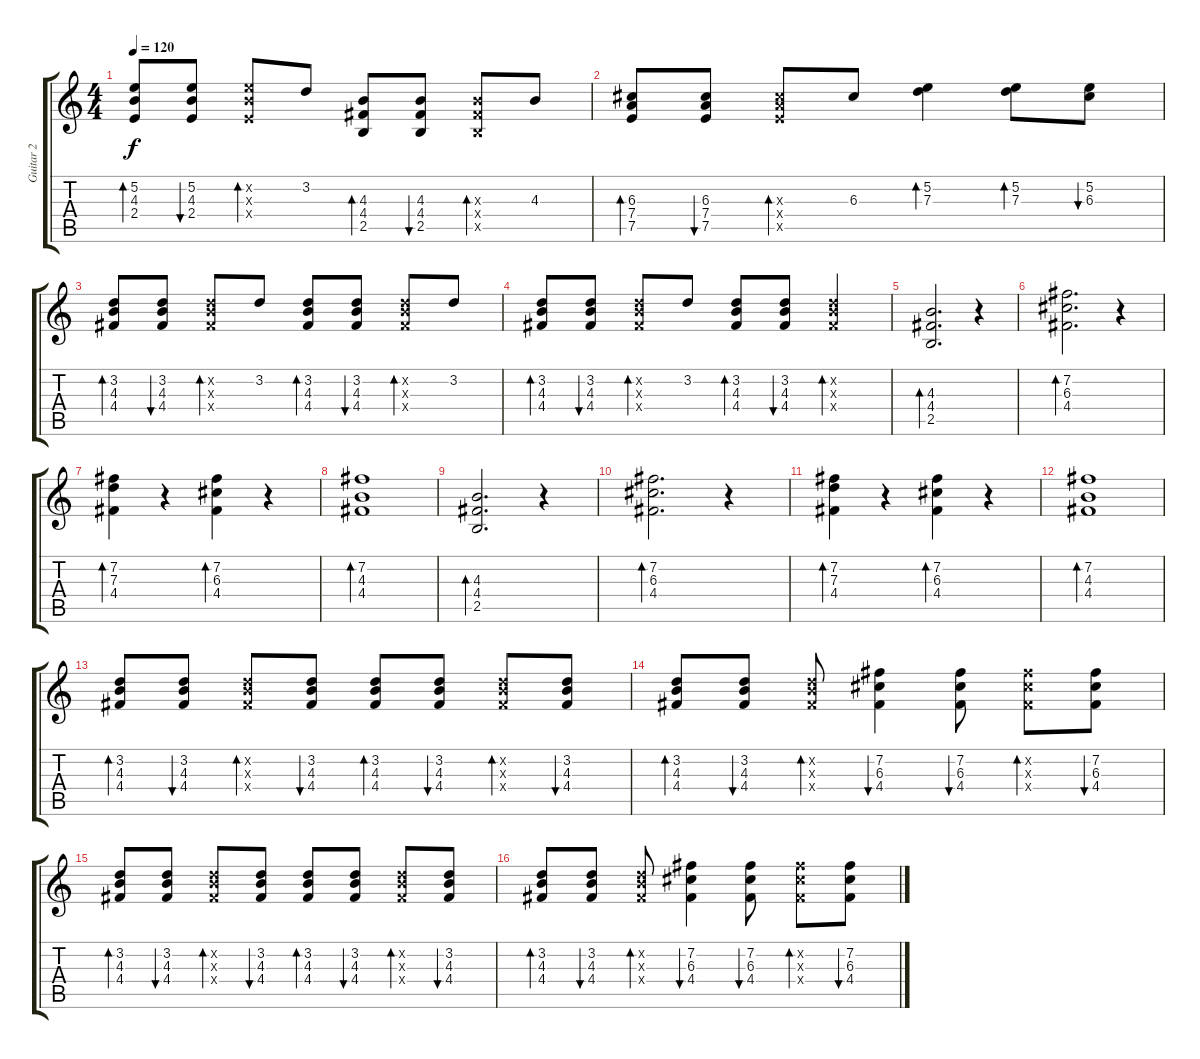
\track ("Guitar 2" "Guitar 2") {instrument acousticguitarsteel}
\staff {score tabs}
\tuning (E4 B3 G3 D3 A2 E2) {hide}
\ts (4 4)
\tempo 120
\clef g2
\ks c
(5.2 4.3 2.4).8{bd 30 dy f} (5.2 4.3 2.4).8{bu 30} (5.2{x} 4.3{x} 2.4{x}).8{bd 30} 3.2.8 (4.3 4.4 2.5).8{bd 30} (4.3 4.4 2.5).8{bu 30} (4.3{x} 4.4{x} 2.5{x}).8{bd 30} 4.3.8 |
(6.3 7.4 7.5).8{bd 30} (6.3 7.4 7.5).8{bu 30} (6.3{x} 7.4{x} 7.5{x}).8{bd 30} 6.3.8 (5.2 7.3).4{bd 30} (5.2 7.3).8{bd 30} (5.2 6.3).8{bu 30} |
(3.2 4.3 4.4).8{bd 30} (3.2 4.3 4.4).8{bu 30} (3.2{x} 4.3{x} 4.4{x}).8{bd 30} 3.2.8 (3.2 4.3 4.4).8{bd 30} (3.2 4.3 4.4).8{bu 30} (3.2{x} 4.3{x} 4.4{x}).8{bd 30} 3.2.8 |
(3.2 4.3 4.4).8{bd 30} (3.2 4.3 4.4).8{bu 30} (3.2{x} 4.3{x} 4.4{x}).8{bd 30} 3.2.8 (3.2 4.3 4.4).8{bd 30} (3.2 4.3 4.4).8{bu 30} (3.2{x} 4.3{x} 4.4{x}).4{bd 30} |
(4.3 4.4 2.5).2{d bd 30} r.4 |
(7.2 6.3 4.4).2{d bd 240} r.4 |
(7.2 7.3 4.4).4{bd 240} r.4 (7.2 6.3 4.4).4{bd 240} r.4 |
(7.2 4.3 4.4).1{bd 240} |
(4.3 4.4 2.5).2{d bd 30} r.4 |
(7.2 6.3 4.4).2{d bd 240} r.4 |
(7.2 7.3 4.4).4{bd 240} r.4 (7.2 6.3 4.4).4{bd 240} r.4 |
(7.2 4.3 4.4).1{bd 240} |
(3.2 4.3 4.4).8{bd 30} (3.2 4.3 4.4).8{bu 30} (3.2{x} 4.3{x} 4.4{x}).8{bd 30} (3.2 4.3 4.4).8{bu 30} (3.2 4.3 4.4).8{bd 30} (3.2 4.3 4.4).8{bu 30} (3.2{x} 4.3{x} 4.4{x}).8{bd 30} (3.2 4.3 4.4).8{bu 30} |
(3.2 4.3 4.4).8{bd 30} (3.2 4.3 4.4).8{bu 30} (3.2{x} 4.3{x} 4.4{x}).8{bd 30} (7.2 6.3 4.4).4{bu 30} (7.2 6.3 4.4).8{bu 30} (7.2{x} 6.3{x} 4.4{x}).8{bd 30} (7.2 6.3 4.4).8{bu 30} |
(3.2 4.3 4.4).8{bd 30} (3.2 4.3 4.4).8{bu 30} (3.2{x} 4.3{x} 4.4{x}).8{bd 30} (3.2 4.3 4.4).8{bu 30} (3.2 4.3 4.4).8{bd 30} (3.2 4.3 4.4).8{bu 30} (3.2{x} 4.3{x} 4.4{x}).8{bd 30} (3.2 4.3 4.4).8{bu 30} |
(3.2 4.3 4.4).8{bd 30} (3.2 4.3 4.4).8{bu 30} (3.2{x} 4.3{x} 4.4{x}).8{bd 30} (7.2 6.3 4.4).4{bu 30} (7.2 6.3 4.4).8{bu 30} (7.2{x} 6.3{x} 4.4{x}).8{bd 30} (7.2 6.3 4.4).8{bu 30}
